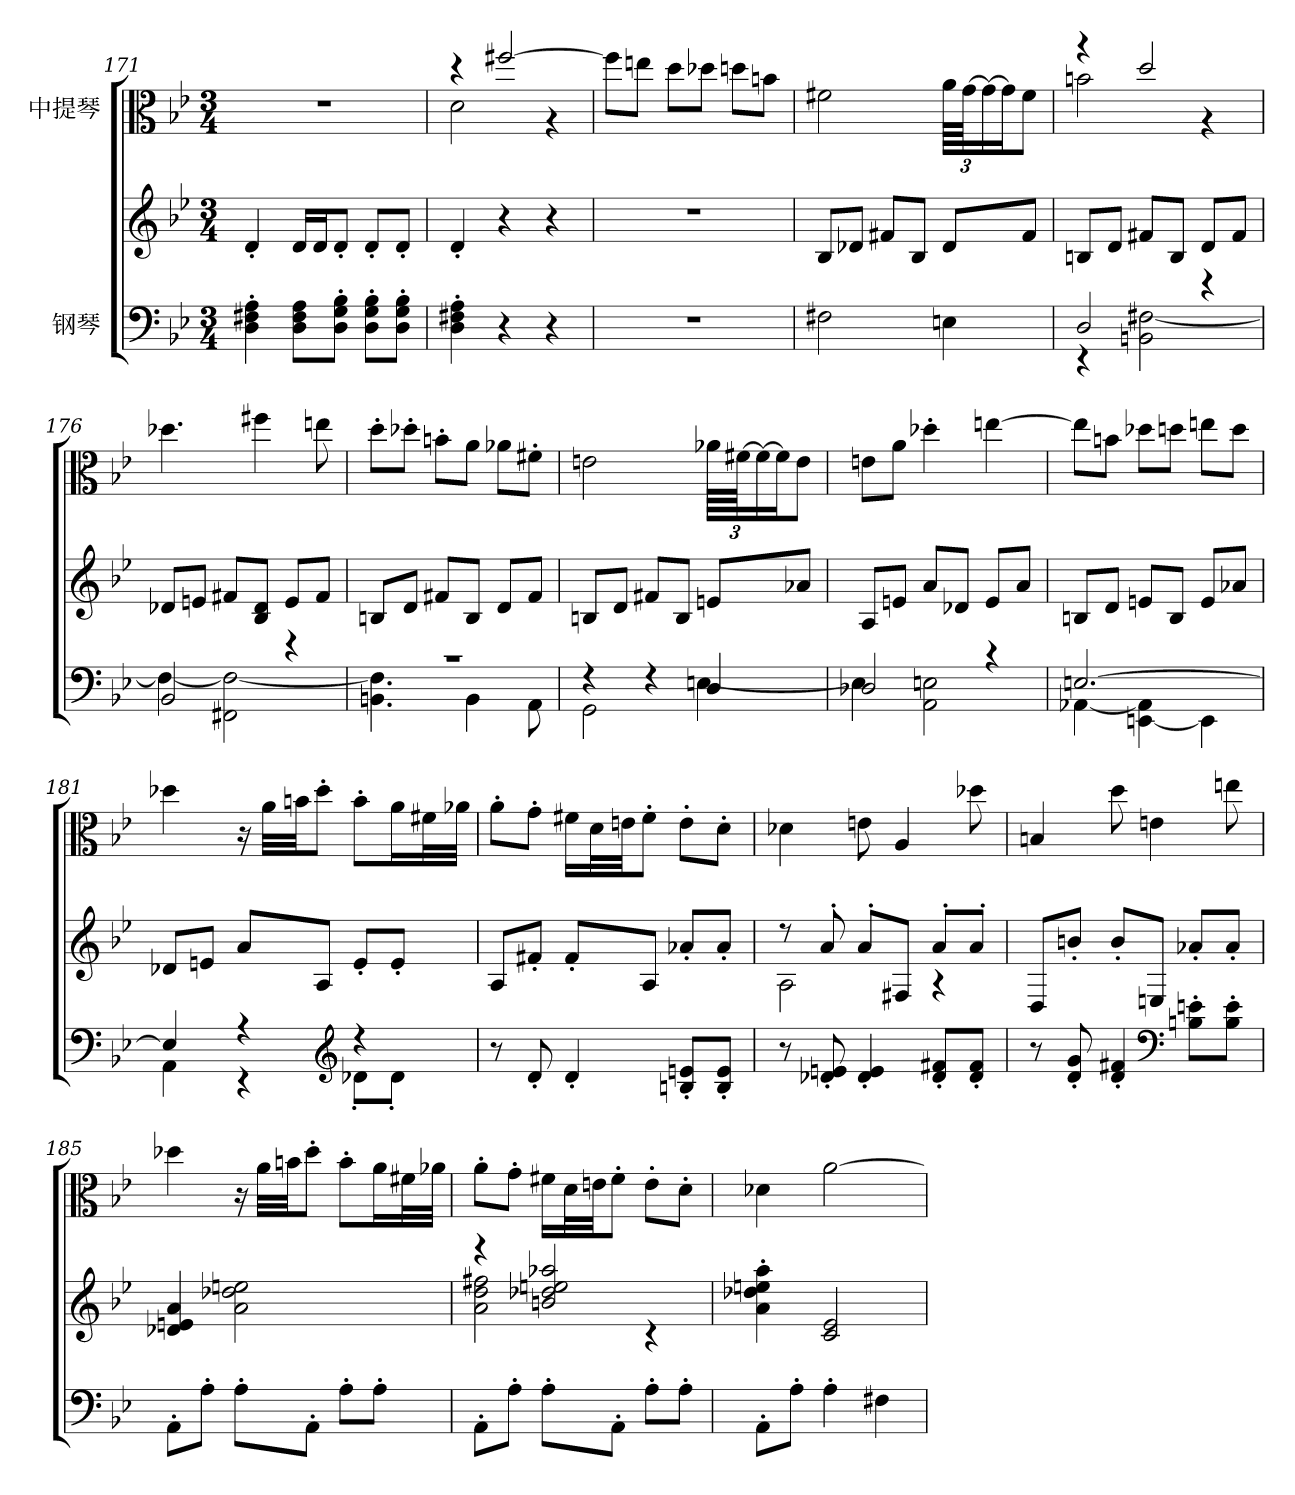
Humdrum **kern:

**kern	**kern	**kern
*part2	*part2	*part1
*staff3	*staff2	*staff1
*I"钢琴	*	*I"中提琴
!!LO:LB:g=z
*clefF4	*clefG2	*clefC3
*k[b-e-]	*k[b-e-]	*k[b-e-]
*M3/4	*M3/4	*M3/4
=171	=171	=171
4D\' 4F#X\' 4A\'	4d'/	2.r
8D\ 8F#\ 8A\L	16d/LL	.
.	16d/J	.
8D\' 8G\' 8B-\'J	8d'/J	.
8D\' 8G\' 8B-\'L	8d'/L	.
8D\' 8G\' 8B-\'J	8d'/J	.
=172	=172	=172
*	*	*^
4D\' 4F#X\' 4A\'	4d'/	4r	2d\
4r	4r	[2ff#X/	.
4r	4r	.	4r
*	*	*v	*v
=173	=173	=173
2.r	2.r	8ff#\L]
.	.	8een\J
.	.	8dd\L
.	.	8dd-X\J
.	.	8ddn\L
.	.	8bn\J
=174	=174	=174
2F#X\	8B-/L	2f#X\
.	8d-X/J	.
.	8f#X/L	.
.	8B-/J	.
*	*	*Xbrackettup
4En\	8d-/L	96a\LLLL
.	.	[96g\JJ
.	.	24g\_
.	.	16g\J]
.	8f#/J	8f#\J
=175	=175	=175
*^	*	*^
2D/	4r	8Bn/L	4r	2bn\
.	.	8d/J	.	.
.	2BBn\ [2F#X\	8f#X/L	2dd/	.
.	.	8B/J	.	.
4r	.	8d/L	.	4r
.	.	8f#/J	.	.
*	*	*	*v	*v
!!LO:LB:g=z
=176	=176	=176	=176
2BB-/	4F#\_	8d-X/L	4.dd-X\
.	.	8en/J	.
.	2FF#X\ 2F#\_	8f#X/L	.
.	.	8B-/ 8d-/J	4ff#X\
4r	.	8e/L	.
.	.	8f#/J	8een\
=177	=177	=177	=177
2.r	4.BBn\ 4.F#\]	8Bn/L	8dd'\L
.	.	8d/J	8dd-X'\J
.	.	8f#X/L	8bn'\L
.	4BB\	8B/J	8a\J
.	.	8d/L	8a-X\L
.	8AA\	8f#/J	8f#X'\J
=178	=178	=178	=178
4r	2GG\	8Bn/L	2en\
.	.	8d/J	.
4r	.	8f#X/L	.
.	.	8B/J	.
4D/	[4En\	8en/L	96a-X\LLLL
.	.	.	[96f#X\JJ
.	.	.	24f#\_
.	.	.	16f#\J]
.	.	8a-X/J	8e\J
=179	=179	=179	=179
2D-X/	4E\]	8A/L	8en\L
.	.	8en/J	8a\J
.	2AA\ 2En\	8a/L	4dd-X'\
.	.	8d-X/J	.
4r	.	8e/L	[4een\
.	.	8a/J	.
!!LO:PB:g=z
=180	=180	=180	=180
[2.En/	[4AA-X\	8Bn/L	8ee\L]
.	.	8d/J	8bn\J
.	[4EEn\ 4AA-\]	8en/L	8dd-X\L
.	.	8B/J	8ddn\J
.	4EE\]	8e/L	8een\L
.	.	8a-X/J	8dd\J
=181	=181	=181	=181
4E/]	4AA\	8d-X/L	4dd-X\
.	.	8en/J	.
4r	4r	8a/L	16r
.	.	.	32a\LLL
.	.	.	32bn\JJ
.	.	8A/J	8dd-'\J
*clefG2	*	*	*
4r	8d-X'\L	8e'/L	8b'\L
.	8d-'\J	8e'/J	16a\L
.	.	.	32f#X\L
.	.	.	32a-X\JJJ
*v	*v	*	*
=182	=182	=182
8r	8A/L	8a'\L
8d'/	8f#X'/J	8g'\J
4d'/	8f#'/L	16f#X\LL
.	.	32d\L
.	.	32en\JJ
.	8A/J	8f#'\J
8Bn/' 8en/'L	8a-X'/L	8e'\L
8B/' 8e/'J	8a-'/J	8d'\J
!!LO:LB:g=z
=183	=183	=183
*	*^	*
8r	8r	2A\	4d-X\
8d-X/' 8en/'	8a'/	.	.
4d-/' 4e/'	8a'/L	.	8en\
.	8F#X/J	.	4A/
8d-/' 8f#X/'L	8a'/L	4r	.
8d-/' 8f#/'J	8a'/J	.	8dd-X\
*	*v	*v	*
=184	=184	=184
8r	8D/L	4Bn/
8d/' 8g/'	8bn'/J	.
4d/' 4f#X/'	8b'/L	8dd\
.	8En/J	4en\
*clefF4	*	*
8Bn\' 8en\'L	8a-X'/L	.
8B\' 8e\'J	8a-'/J	8een\
=185	=185	=185
8AA'\L	4d-X/ 4en/ 4a/	4dd-X\
8A'\J	.	.
8A'\L	2a\ 2dd-X\ 2een\	16r
.	.	32a\LLL
.	.	32bn\JJ
8AA'\J	.	8dd-'\J
8A'\L	.	8b'\L
8A'\J	.	16a\L
.	.	32f#X\L
.	.	32a-X\JJJ
!!LO:LB:g=z
=186	=186	=186
*	*^	*
8AA'\L	4r	2a\ 2dd\ 2ff#X\	8a'\L
8A'\J	.	.	8g'\J
8A'\L	2bn/ 2dd-X/ 2een/ 2aa-X/	.	16f#X\LL
.	.	.	32d\L
.	.	.	32en\JJ
8AA'\J	.	.	8f#'\J
8A'\L	.	4r	8e'\L
8A'\J	.	.	8d'\J
*	*v	*v	*
=187	=187	=187
8AA'\L	4a\' 4dd-X\' 4een\' 4aa\'	4d-X\
8A'\J	.	.
4A'\	2c/ 2e-/	[2a\
4F#X\	.	.
=	=	=
*-	*-	*-
